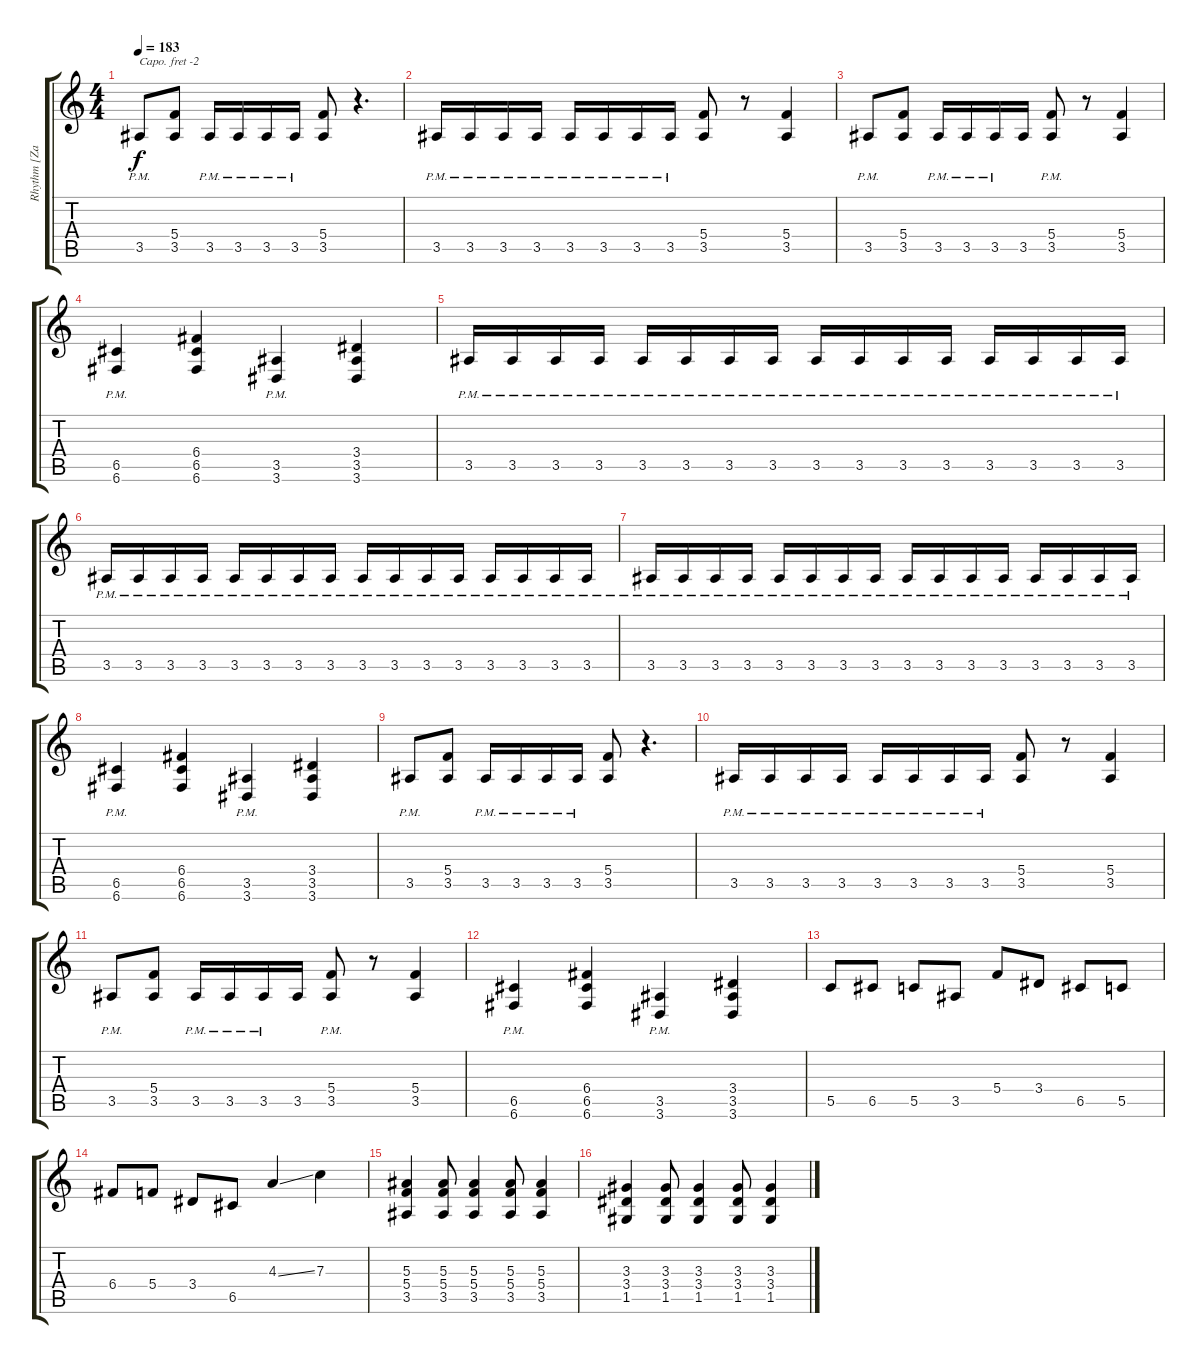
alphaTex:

\track ("Rhythm [Zacky Vengeance]" "Rhythm [Za") {instrument distortionguitar}
\staff {score tabs}
\capo -2
\tuning (E4 B3 G3 D3 A2 D2) {hide}
\ts (4 4)
\tempo 183
\clef g2
\ks c
3.5{pm}.8{dy f} (5.4 3.5).8 3.5{pm}.16 3.5{pm}.16 3.5{pm}.16 3.5{pm}.16 (5.4 3.5).8 r.4{d} |
3.5{pm}.16 3.5{pm}.16 3.5{pm}.16 3.5{pm}.16 3.5{pm}.16 3.5{pm}.16 3.5{pm}.16 3.5{pm}.16 (5.4 3.5).8 r.8 (5.4 3.5).4 |
3.5{pm}.8 (5.4 3.5).8 3.5{pm}.16 3.5{pm}.16 3.5{pm}.16 3.5.16 (5.4 3.5{pm}).8 r.8 (5.4 3.5).4 |
(6.5 6.6{pm}).4 (6.4 6.5 6.6).4 (3.5 3.6{pm}).4 (3.4 3.5 3.6).4 |
3.5{pm}.16 3.5{pm}.16 3.5{pm}.16 3.5{pm}.16 3.5{pm}.16 3.5{pm}.16 3.5{pm}.16 3.5{pm}.16 3.5{pm}.16 3.5{pm}.16 3.5{pm}.16 3.5{pm}.16 3.5{pm}.16 3.5{pm}.16 3.5{pm}.16 3.5{pm}.16 |
3.5{pm}.16 3.5{pm}.16 3.5{pm}.16 3.5{pm}.16 3.5{pm}.16 3.5{pm}.16 3.5{pm}.16 3.5{pm}.16 3.5{pm}.16 3.5{pm}.16 3.5{pm}.16 3.5{pm}.16 3.5{pm}.16 3.5{pm}.16 3.5{pm}.16 3.5{pm}.16 |
3.5{pm}.16 3.5{pm}.16 3.5{pm}.16 3.5{pm}.16 3.5{pm}.16 3.5{pm}.16 3.5{pm}.16 3.5{pm}.16 3.5{pm}.16 3.5{pm}.16 3.5{pm}.16 3.5{pm}.16 3.5{pm}.16 3.5{pm}.16 3.5{pm}.16 3.5{pm}.16 |
(6.5{pm} 6.6).4 (6.4 6.5 6.6).4 (3.5{pm} 3.6).4 (3.4 3.5 3.6).4 |
3.5{pm}.8 (5.4 3.5).8 3.5{pm}.16 3.5{pm}.16 3.5{pm}.16 3.5{pm}.16 (5.4 3.5).8 r.4{d} |
3.5{pm}.16 3.5{pm}.16 3.5{pm}.16 3.5{pm}.16 3.5{pm}.16 3.5{pm}.16 3.5{pm}.16 3.5{pm}.16 (5.4 3.5).8 r.8 (5.4 3.5).4 |
3.5{pm}.8 (5.4 3.5).8 3.5{pm}.16 3.5{pm}.16 3.5{pm}.16 3.5.16 (5.4 3.5{pm}).8 r.8 (5.4 3.5).4 |
(6.5 6.6{pm}).4 (6.4 6.5 6.6).4 (3.5 3.6{pm}).4 (3.4 3.5 3.6).4 |
5.5.8 6.5.8 5.5.8 3.5.8 5.4.8 3.4.8 6.5.8 5.5.8 |
6.4.8 5.4.8 3.4.8 6.5.8 4.3{ss}.4 7.3.4 |
(5.3 5.4 3.5).4 (5.3 5.4 3.5).8 (5.3 5.4 3.5).4 (5.3 5.4 3.5).8 (5.3 5.4 3.5).4 |
(3.3 3.4 1.5).4 (3.3 3.4 1.5).8 (3.3 3.4 1.5).4 (3.3 3.4 1.5).8 (3.3 3.4 1.5).4
